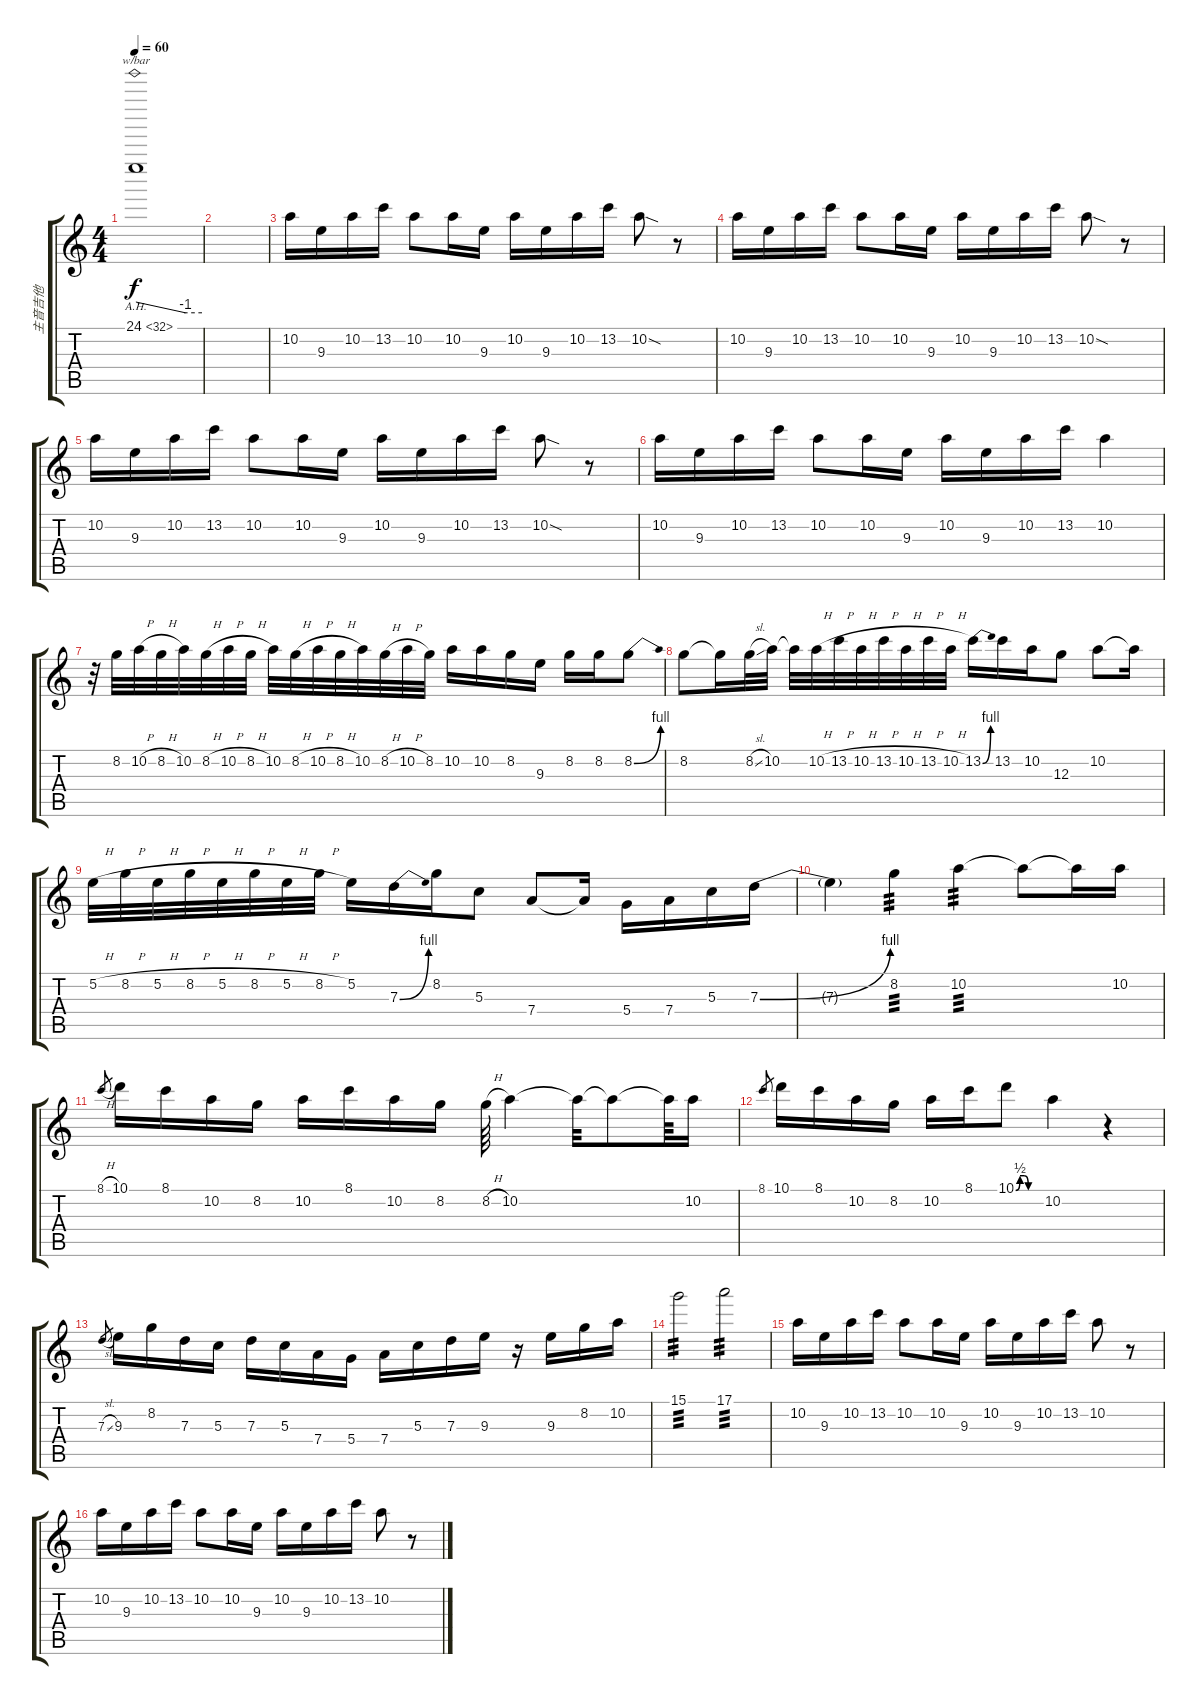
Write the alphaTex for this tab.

\track ("主音吉他" "主音吉他") {instrument electricguitarjazz}
\staff {score tabs}
\tuning (E4 B3 G3 D3 A2 E2) {hide}
\ts (4 4)
\tempo 60
\clef g2
\ks c
24.1{ah 8}.1{tbe (custom default 0 0 45 -4 60 -4) dy f} |
|
10.2.16 9.3.16 10.2.16 13.2.16 10.2.8 10.2.16 9.3.16 10.2.16 9.3.16 10.2.16 13.2.16 10.2{sod}.8 r.8 |
10.2.16 9.3.16 10.2.16 13.2.16 10.2.8 10.2.16 9.3.16 10.2.16 9.3.16 10.2.16 13.2.16 10.2{sod}.8 r.8 |
10.2.16 9.3.16 10.2.16 13.2.16 10.2.8 10.2.16 9.3.16 10.2.16 9.3.16 10.2.16 13.2.16 10.2{sod}.8 r.8 |
10.2.16 9.3.16 10.2.16 13.2.16 10.2.8 10.2.16 9.3.16 10.2.16 9.3.16 10.2.16 13.2.16 10.2.4 |
r.32 8.2.32 10.2{h}.32 8.2{h}.32 10.2.32 8.2{h}.32 10.2{h}.32 8.2{h}.32 10.2.32 8.2{h}.32 10.2{h}.32 8.2{h}.32 10.2.32 8.2{h}.32 10.2{h}.32 8.2.32 10.2.16 10.2.16 8.2.16 9.3.16 8.2.16 8.2.16 8.2{be (bend 0 0 60 4)}.8 |
8.2.8 8.2{t}.16 8.2{sl}.32 10.2.32 10.2{t}.32 10.2{h}.32 13.2{h}.32 10.2{h}.32 13.2{h}.32 10.2{h}.32 13.2{h}.32 10.2{h}.32 13.2{be (bend 0 0 60 4)}.16 13.2.16 10.2.16 12.3.8 10.2.8 10.2{t}.16 |
5.2{h}.32 8.2{h}.32 5.2{h}.32 8.2{h}.32 5.2{h}.32 8.2{h}.32 5.2{h}.32 8.2{h}.32 5.2.16 7.3{be (bend 0 0 60 4)}.16 8.2.16 5.3.8 7.4.8 7.4{t}.16 5.4.16 7.4.16 5.3.16 7.3{be (bend 0 0 60 4)}.16 |
7.3{t}.4 8.2.4{tp 3} 10.2.4{tp 3} 10.2{t}.8 10.2{t}.16 10.2.16 |
8.1{h}.8{gr} 10.1.16 8.1.16 10.2.16 8.2.16 10.2.16 8.1.16 10.2.16 8.2.16 8.2{h}.64 10.2.4 10.2{t}.32 10.2{t}.8 10.2{t}.64 10.2.16 |
8.1.8{gr} 10.1.16 8.1.16 10.2.16 8.2.16 10.2.16 8.1.16 10.1{be (custom 0 0 10 2 20 2 30 0 60 0)}.8 10.2.4 r.4 |
7.3{sl}.8{gr} 9.3.16 8.2.16 7.3.16 5.3.16 7.3.16 5.3.16 7.4.16 5.4.16 7.4.16 5.3.16 7.3.16 9.3.16 r.16 9.3.16 8.2.16 10.2.16 |
15.1.2{tp 3} 17.1.2{tp 3} |
10.2.16 9.3.16 10.2.16 13.2.16 10.2.8 10.2.16 9.3.16 10.2.16 9.3.16 10.2.16 13.2.16 10.2.8 r.8 |
10.2.16 9.3.16 10.2.16 13.2.16 10.2.8 10.2.16 9.3.16 10.2.16 9.3.16 10.2.16 13.2.16 10.2.8 r.8
